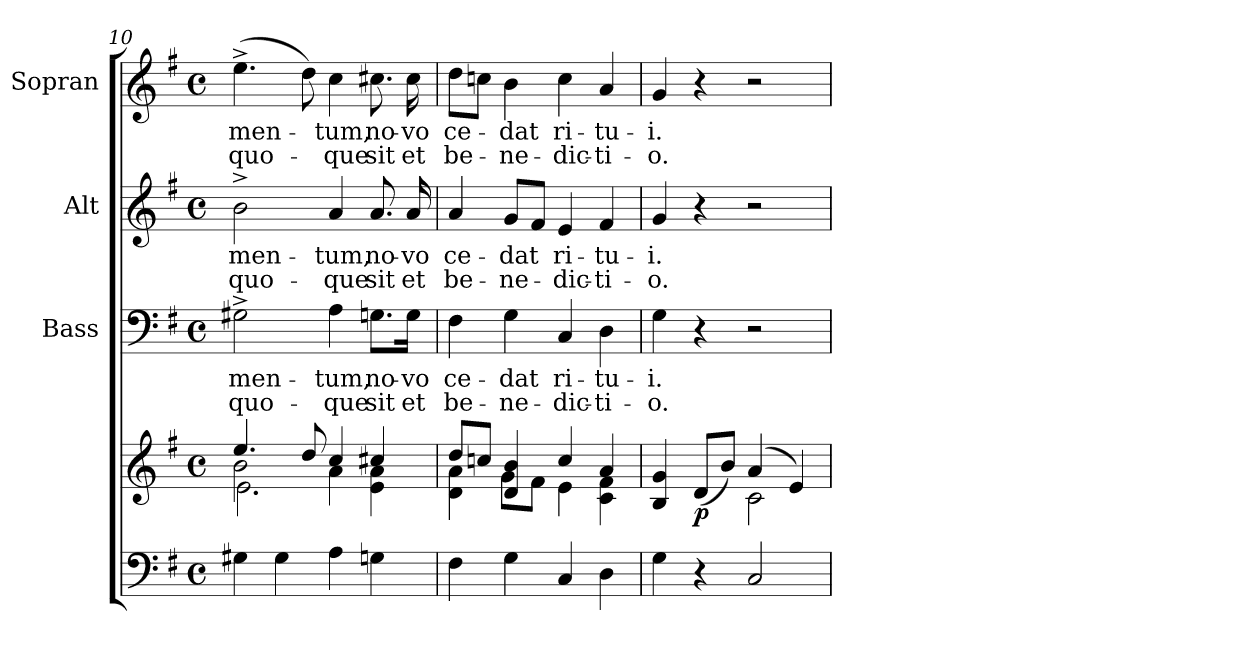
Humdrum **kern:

**kern	**kern	**dynam	**kern	**text	**text	**kern	**text	**text	**kern	**text	**text
*part4	*part4	*part4	*part3	*part3	*part3	*part2	*part2	*part2	*part1	*part1	*part1
*staff5	*staff4	*staff4/5	*staff3	*staff3	*staff3	*staff2	*staff2	*staff2	*staff1	*staff1	*staff1
*	*	*	*I"Bass	*	*	*I"Alt	*	*	*I"Sopran	*	*
*	*	*	*I'B.	*	*	*I'A.	*	*	*I'S.	*	*
*clefF4	*clefG2	*	*clefF4	*	*	*clefG2	*	*	*clefG2	*	*
*k[f#]	*k[f#]	*	*k[f#]	*	*	*k[f#]	*	*	*k[f#]	*	*
*G:	*G:	*	*G:	*	*	*G:	*	*	*G:	*	*
*M4/4	*M4/4	*	*M4/4	*	*	*M4/4	*	*	*M4/4	*	*
*met(c)	*met(c)	*	*met(c)	*	*	*met(c)	*	*	*met(c)	*	*
=10	=10	=10	=10	=10	=10	=10	=10	=10	=10	=10	=10
*	*^	*	*	*	*	*	*	*	*	*	*
*	*	*^	*	*	*	*	*	*	*	*	*	*
!	!	!	!	!	!	!LO:LY:b	!LO:LY:b	!	!LO:LY:b	!LO:LY:b	!	!LO:LY:b	!LO:LY:b
4G#X\	4.ee/	2b\	2.e\	.	2G#X^>\	-men-	quo-	2b^>\	-men-	quo-	(>4.ee^>\	-men-	quo-
4G#\	.	.	.	.	.	.	.	.	.	.	.	.	.
.	8dd/	.	.	.	.	.	.	.	.	.	8dd\)	.	.
!	!	!	!	!	!	!LO:LY:b	!LO:LY:b	!	!LO:LY:b	!LO:LY:b	!	!LO:LY:b	!LO:LY:b
4A\	4cc/	4a\	.	.	4A\	-tum,	-que	4a/	-tum,	-que	4cc\	-tum,	-que
!	!	!	!	!	!	!LO:LY:b	!LO:LY:b	!	!LO:LY:b	!LO:LY:b	!	!LO:LY:b	!LO:LY:b
4Gn\	4cc#X/	4e\ 4a\	4ryy	.	8.Gn\L	no-	sit	8.a/	no-	sit	8.cc#X\	no-	sit
!	!	!	!	!	!	!LO:LY:b	!LO:LY:b	!	!LO:LY:b	!LO:LY:b	!	!LO:LY:b	!LO:LY:b
.	.	.	.	.	16G\Jk	-vo	et	16a/	-vo	et	16cc#\	-vo	et
*	*	*v	*v	*	*	*	*	*	*	*	*	*	*
!!LO:LB:g=z
=11	=11	=11	=11	=11	=11	=11	=11	=11	=11	=11	=11	=11
!	!	!	!	!	!LO:LY:b	!LO:LY:b	!	!LO:LY:b	!LO:LY:b	!	!LO:LY:b	!LO:LY:b
4F#\	8dd/L	4d\ 4a\	.	4F#\	ce-	be-	4a/	ce-	be-	8dd\L	ce-	be-
.	8ccn/J	.	.	.	.	.	.	.	.	8ccn\J	.	.
!	!	!	!	!	!LO:LY:b	!LO:LY:b	!	!LO:LY:b	!LO:LY:b	!	!LO:LY:b	!LO:LY:b
4G\	4d/ 4b/	8g\L	.	4G\	-dat	-ne-	8g/L	-dat	-ne-	4b\	-dat	-ne-
.	.	8f#\J	.	.	.	.	8f#/J	.	.	.	.	.
!	!	!	!	!	!LO:LY:b	!LO:LY:b	!	!LO:LY:b	!LO:LY:b	!	!LO:LY:b	!LO:LY:b
4C/	4cc/	4e\	.	4C/	ri-	-dic-	4e/	ri-	-dic-	4cc\	ri-	-dic-
!	!	!	!	!	!LO:LY:b	!LO:LY:b	!	!LO:LY:b	!LO:LY:b	!	!LO:LY:b	!LO:LY:b
4D\	4a/	4c\ 4f#\	.	4D\	-tu-	-ti-	4f#/	-tu-	-ti-	4a/	-tu-	-ti-
=12	=12	=12	=12	=12	=12	=12	=12	=12	=12	=12	=12	=12
!	!	!	!	!	!LO:LY:b	!LO:LY:b	!	!LO:LY:b	!LO:LY:b	!	!LO:LY:b	!LO:LY:b
4G\	4B/ 4g/	2ryy	.	4G\	-i.	-o.	4g/	-i.	-o.	4g/	-i.	-o.
!	!	!	!LO:DY:b	!	!	!	!	!	!	!	!	!
4r	(<8d/L	.	p	4r	.	.	4r	.	.	4r	.	.
.	8b/J)	.	.	.	.	.	.	.	.	.	.	.
2C/	(4a/	2c\	.	2r	.	.	2r	.	.	2r	.	.
.	4e/)	.	.	.	.	.	.	.	.	.	.	.
*	*v	*v	*	*	*	*	*	*	*	*	*	*
=	=	=	=	=	=	=	=	=	=	=	=
*-	*-	*-	*-	*-	*-	*-	*-	*-	*-	*-	*-
